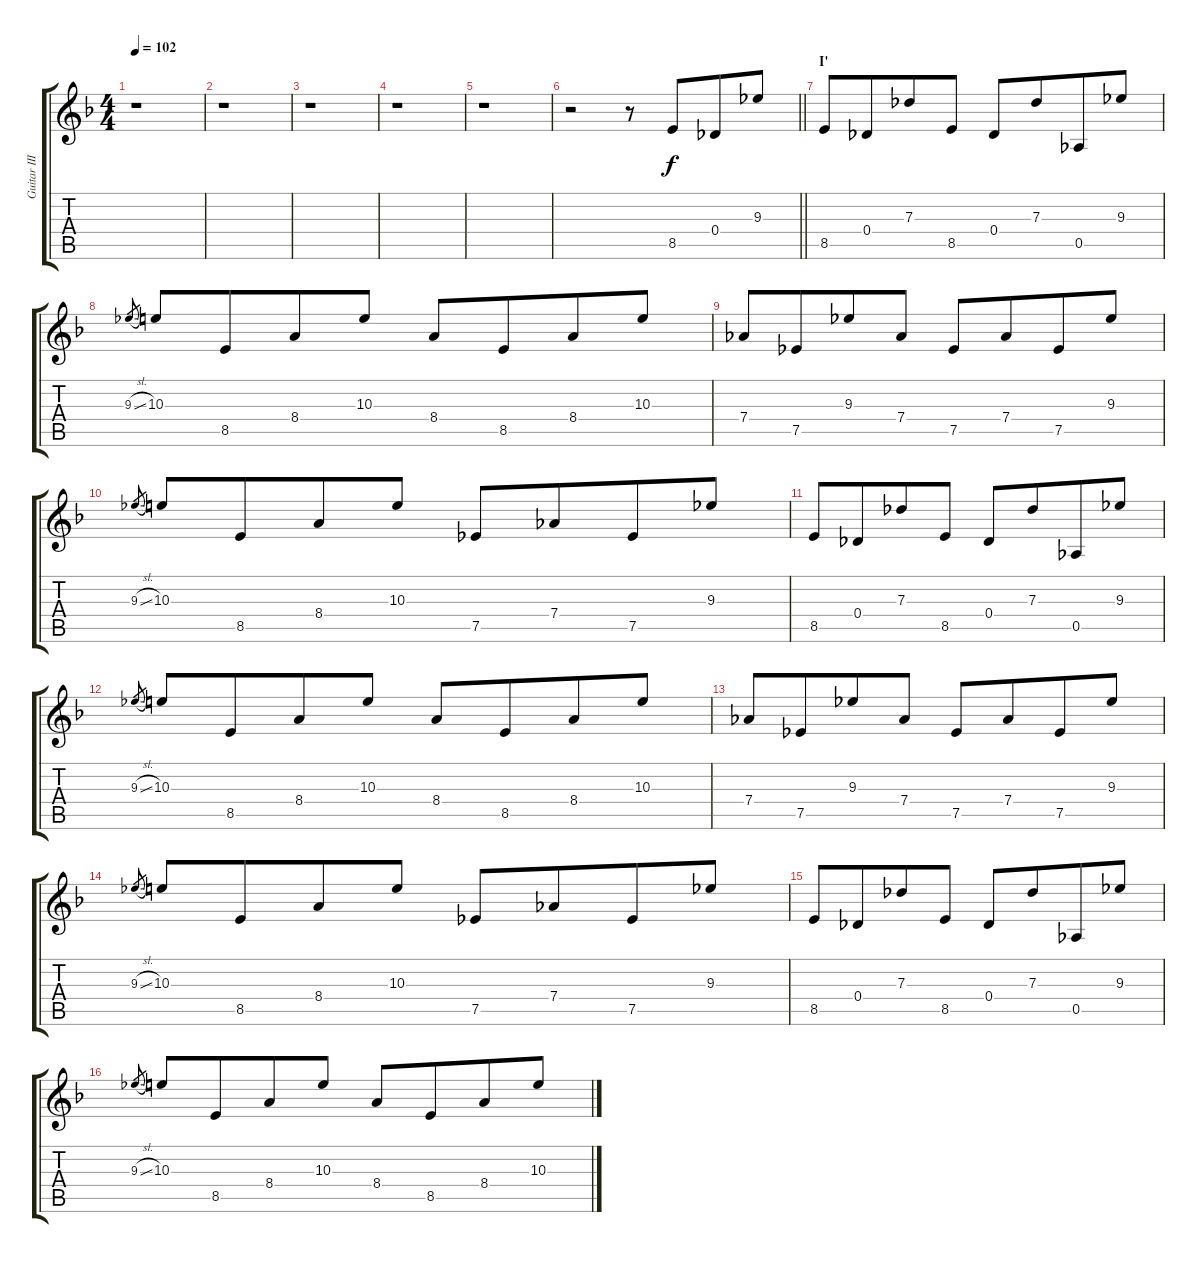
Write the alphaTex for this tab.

\track ("Guitar III" "Guitar III") {instrument acousticguitarsteel}
\staff {score tabs}
\tuning (Eb4 Bb3 Gb3 Db3 Ab2 Db2) {hide}
\ts (4 4)
\tempo 102
\clef g2
\ks f
r.1{dy f} |
r.1 |
r.1 |
r.1 |
r.1 |
\barLineRight lightlight
r.2 r.8 8.5.8{beam merge} 0.4.8 9.3.8 |
\section ("" "I'")
8.5.8 0.4.8{beam merge} 7.3.8 8.5.8 0.4.8 7.3.8{beam merge} 0.5.8 9.3.8 |
9.3{sl}.8{gr} 10.3.8 8.5.8{beam merge} 8.4.8 10.3.8 8.4.8 8.5.8{beam merge} 8.4.8 10.3.8 |
7.4.8 7.5.8{beam merge} 9.3.8 7.4.8 7.5.8 7.4.8{beam merge} 7.5.8 9.3.8 |
9.3{sl}.8{gr} 10.3.8 8.5.8{beam merge} 8.4.8 10.3.8 7.5.8 7.4.8{beam merge} 7.5.8 9.3.8 |
8.5.8 0.4.8{beam merge} 7.3.8 8.5.8 0.4.8 7.3.8{beam merge} 0.5.8 9.3.8 |
9.3{sl}.8{gr} 10.3.8 8.5.8{beam merge} 8.4.8 10.3.8 8.4.8 8.5.8{beam merge} 8.4.8 10.3.8 |
7.4.8 7.5.8{beam merge} 9.3.8 7.4.8 7.5.8 7.4.8{beam merge} 7.5.8 9.3.8 |
9.3{sl}.8{gr} 10.3.8 8.5.8{beam merge} 8.4.8 10.3.8 7.5.8 7.4.8{beam merge} 7.5.8 9.3.8 |
8.5.8 0.4.8{beam merge} 7.3.8 8.5.8 0.4.8 7.3.8{beam merge} 0.5.8 9.3.8 |
9.3{sl}.8{gr} 10.3.8 8.5.8{beam merge} 8.4.8 10.3.8 8.4.8 8.5.8{beam merge} 8.4.8 10.3.8
